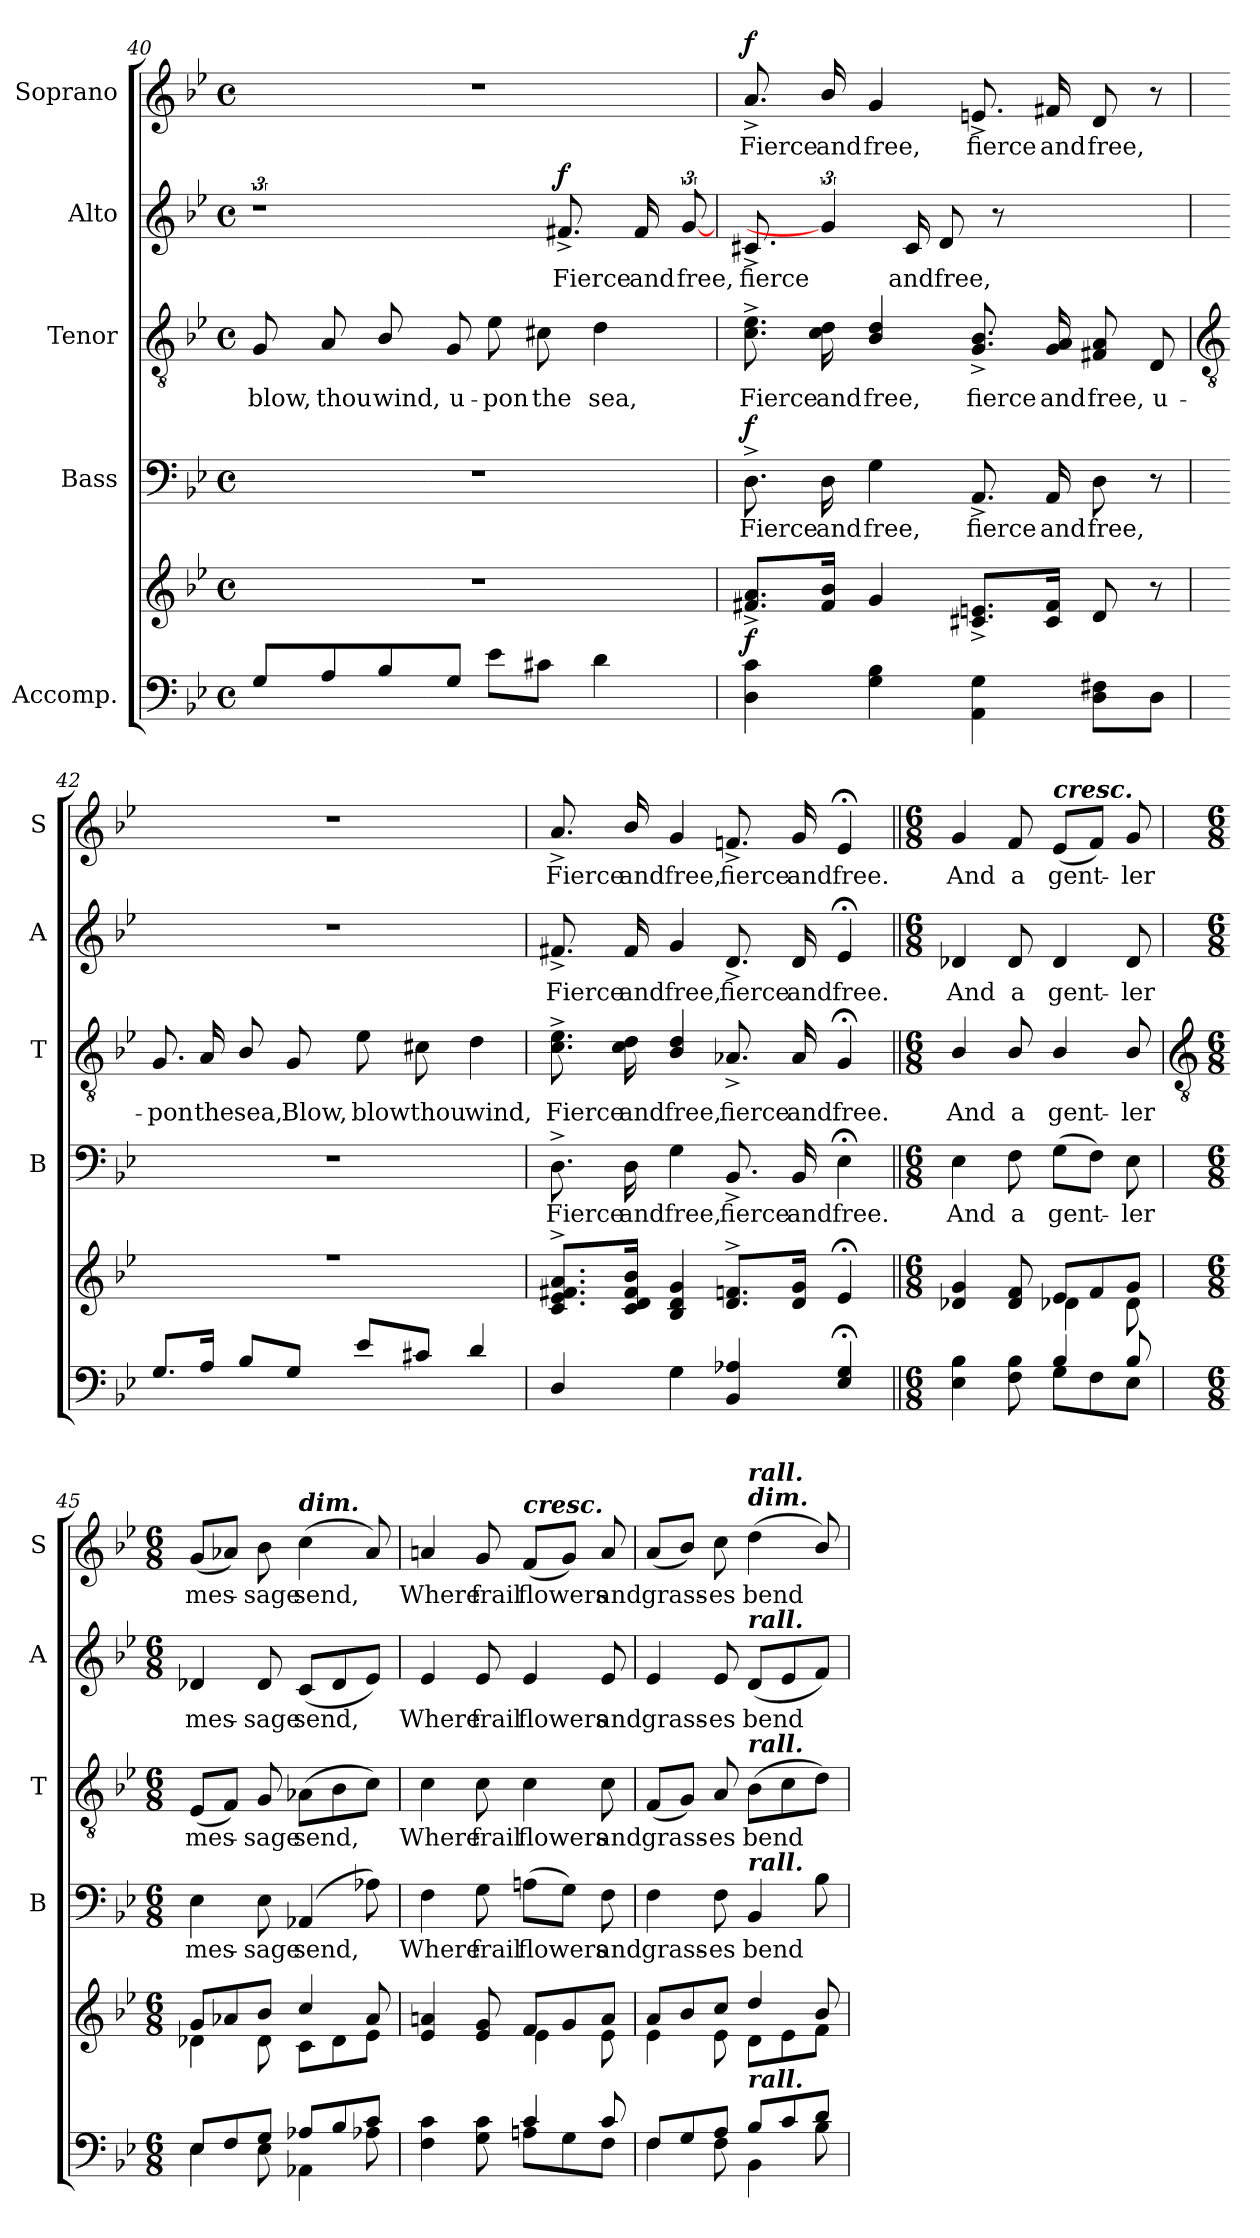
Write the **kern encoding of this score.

**kern	**kern	**dynam	**kern	**text	**dynam	**kern	**text	**kern	**text	**dynam	**kern	**text	**dynam
*part5	*part5	*part5	*part4	*part4	*part4	*part3	*part3	*part2	*part2	*part2	*part1	*part1	*part1
*staff6	*staff5	*staff5/6	*staff4	*staff4	*staff4	*staff3	*staff3	*staff2	*staff2	*staff2	*staff1	*staff1	*staff1
*I"Accomp.	*	*	*I"Bass	*	*	*I"Tenor	*	*I"Alto	*	*	*I"Soprano	*	*
*	*	*	*I'B	*	*	*I'T	*	*I'A	*	*	*I'S	*	*
!!LO:LB:g=z
*clefF4	*clefG2	*	*clefF4	*	*	*clefGv2	*	*clefG2	*	*	*clefG2	*	*
*k[b-e-]	*k[b-e-]	*	*k[b-e-]	*	*	*k[b-e-]	*	*k[b-e-]	*	*	*k[b-e-]	*	*
*B-:	*B-:	*	*B-:	*	*	*B-:	*	*B-:	*	*	*B-:	*	*
*M4/4	*M4/4	*	*M4/4	*	*	*M4/4	*	*M4/4	*	*	*M4/4	*	*
*met(c)	*met(c)	*	*met(c)	*	*	*met(c)	*	*met(c)	*	*	*met(c)	*	*
=40	=40	=40	=40	=40	=40	=40	=40	=40	=40	=40	=40	=40	=40
!	!	!	!	!	!	!	!LO:LY:b	!	!	!	!	!	!
8GL	1r	.	1r	.	.	8G	blow,	3%2r	.	.	1r	.	.
!	!	!	!	!	!	!	!LO:LY:b	!	!	!	!	!	!
8A	.	.	.	.	.	8A	thou	.	.	.	.	.	.
!	!	!	!	!	!	!	!LO:LY:b	!	!	!	!	!	!
8B-/	.	.	.	.	.	8B-/	wind,	.	.	.	.	.	.
!	!	!	!	!	!	!	!LO:LY:b	!	!	!	!	!	!
8GJ	.	.	.	.	.	8G	u-	.	.	.	.	.	.
!	!	!	!	!	!	!	!LO:LY:b	!	!	!	!	!	!
8e-L	.	.	.	.	.	8e-	-pon	.	.	.	.	.	.
!	!	!	!	!	!	!	!LO:LY:b	!	!	!	!	!	!
8c#XJ	.	.	.	.	.	8c#X	the	.	.	.	.	.	.
!	!	!	!	!	!	!	!	!	!LO:LY:b	!LO:DY:b	!	!	!
.	.	.	.	.	.	.	.	8.f#X^	Fierce	f	.	.	.
!	!	!	!	!	!	!	!LO:LY:b	!	!	!	!	!	!
4d	.	.	.	.	.	4d	sea,	.	.	.	.	.	.
!	!	!	!	!	!	!	!	!	!LO:LY:b	!	!	!	!
.	.	.	.	.	.	.	.	16f#	and	.	.	.	.
!	!	!	!	!	!	!	!	!	!LO:LY:b	!	!	!	!
.	.	.	.	.	.	.	.	[12g	free,	.	.	.	.
=41	=41	=41	=41	=41	=41	=41	=41	=41	=41	=41	=41	=41	=41
!	!	!LO:DY:b	!	!LO:LY:b	!LO:DY:b	!	!LO:LY:b	!	!LO:LY:b	!	!	!LO:LY:b	!LO:DY:b
4D 4c	8.f#X^ 8.a^L	f	8.D^	Fierce	f	8.c^ 8.e-^	Fierce	8.c#X^	fierce	.	8.a^	Fierce	f
!	!	!	!	!LO:LY:b	!	!	!LO:LY:b	!	!	!	!	!LO:LY:b	!
.	16f#/ 16b-/J	.	16D	and	.	16c 16d	and	6g]	.	.	16b-/	and	.
!	!	!	!	!LO:LY:b	!	!	!LO:LY:b	!	!	!	!	!LO:LY:b	!
4G\ 4B-\	4g	.	4G	free,	.	4B-/ 4d/	free,	.	.	.	4g	free,	.
!	!	!	!	!	!	!	!	!	!LO:LY:b	!	!	!	!
.	.	.	.	.	.	.	.	16c#	and	.	.	.	.
!	!	!	!	!	!	!	!	!	!LO:LY:b	!	!	!	!
.	.	.	.	.	.	.	.	8d	free,	.	.	.	.
!	!	!	!	!LO:LY:b	!	!	!LO:LY:b	!	!	!	!	!LO:LY:b	!
4AA 4G	8.c#X^ 8.en^L	.	8.AA^	fierce	.	8.G^ 8.B-^	fierce	.	.	.	8.en^	fierce	.
.	.	.	.	.	.	.	.	8r	.	.	.	.	.
.	.	.	.	.	.	.	.	3ryy	.	.	.	.	.
!	!	!	!	!LO:LY:b	!	!	!LO:LY:b	!	!	!	!	!LO:LY:b	!
.	16c# 16f#J	.	16AA	and	.	16G 16A	and	.	.	.	16f#X	and	.
!	!	!	!	!LO:LY:b	!	!	!LO:LY:b	!	!	!	!	!LO:LY:b	!
8D 8F#XL	8d	.	8D	free,	.	8F#X 8A	free,	.	.	.	8d	free,	.
!	!	!	!	!	!	!	!LO:LY:b	!	!	!	!	!	!
8DJ	8r	.	8r	.	.	8D	u-	.	.	.	8r	.	.
!!LO:LB:g=z
=42	=42	=42	=42	=42	=42	=42	=42	=42	=42	=42	=42	=42	=42
*	*	*	*	*	*	*clefGv2	*	*	*	*	*	*	*
*^	*^	*	*	*	*	*	*	*	*	*	*	*	*
!	!	!	!	!	!	!	!	!	!LO:LY:b	!	!	!	!	!	!
8.GL	1ryy	1r	1ryy	.	1r	.	.	8.G	-pon	1r	.	.	1r	.	.
!	!	!	!	!	!	!	!	!	!LO:LY:b	!	!	!	!	!	!
16AJ	.	.	.	.	.	.	.	16A	the	.	.	.	.	.	.
!	!	!	!	!	!	!	!	!	!LO:LY:b	!	!	!	!	!	!
8B-/L	.	.	.	.	.	.	.	8B-/	sea,	.	.	.	.	.	.
!	!	!	!	!	!	!	!	!	!LO:LY:b	!	!	!	!	!	!
8GJ	.	.	.	.	.	.	.	8G	Blow,	.	.	.	.	.	.
!	!	!	!	!	!	!	!	!	!LO:LY:b	!	!	!	!	!	!
8e-L	.	.	.	.	.	.	.	8e-	blow	.	.	.	.	.	.
!	!	!	!	!	!	!	!	!	!LO:LY:b	!	!	!	!	!	!
8c#XJ	.	.	.	.	.	.	.	8c#X	thou	.	.	.	.	.	.
!	!	!	!	!	!	!	!	!	!LO:LY:b	!	!	!	!	!	!
4d	.	.	.	.	.	.	.	4d	wind,	.	.	.	.	.	.
=43	=43	=43	=43	=43	=43	=43	=43	=43	=43	=43	=43	=43	=43	=43	=43
!	!	!	!	!	!	!LO:LY:b	!	!	!LO:LY:b	!	!LO:LY:b	!	!	!LO:LY:b	!
4D	1ryy	8.c^ 8.e-^ 8.f#X^ 8.a^L	1ryy	.	8.D^	Fierce	.	8.c^ 8.e-^	Fierce	8.f#X^	Fierce	.	8.a^	Fierce	.
!	!	!	!	!	!	!LO:LY:b	!	!	!LO:LY:b	!	!LO:LY:b	!	!	!LO:LY:b	!
.	.	16c 16d 16f# 16b-J	.	.	16D	and	.	16c 16d	and	16f#	and	.	16b-/	and	.
!	!	!	!	!	!	!LO:LY:b	!	!	!LO:LY:b	!	!LO:LY:b	!	!	!LO:LY:b	!
4G\	.	4B- 4d 4g	.	.	4G	free,	.	4B-/ 4d/	free,	4g	free,	.	4g	free,	.
!	!	!	!	!	!	!LO:LY:b	!	!	!LO:LY:b	!	!LO:LY:b	!	!	!LO:LY:b	!
4BB- 4A-X	.	8.d^ 8.fn^L	.	.	8.BB-^	fierce	.	8.A-X^	fierce	8.d^	fierce	.	8.fn^	fierce	.
!	!	!	!	!	!	!LO:LY:b	!	!	!LO:LY:b	!	!LO:LY:b	!	!	!LO:LY:b	!
.	.	16d 16gJ	.	.	16BB-	and	.	16A-	and	16d	and	.	16g	and	.
!	!	!	!	!	!	!LO:LY:b	!	!	!LO:LY:b	!	!LO:LY:b	!	!	!LO:LY:b	!
4E-;< 4G;<	.	4e-;<	.	.	4E-;<	free.	.	4G;<	free.	4e-;<	free.	.	4e-;<	free.	.
=44||	=44||	=44||	=44||	=44||	=44||	=44||	=44||	=44||	=44||	=44||	=44||	=44||	=44||	=44||	=44||
*M6/8	*	*M6/8	*	*	*M6/8	*	*	*M6/8	*	*M6/8	*	*	*M6/8	*	*
!	!	!	!	!	!	!LO:LY:b	!	!	!LO:LY:b	!	!LO:LY:b	!	!	!LO:LY:b	!
4.ryy	4E-\ 4B-\	4d-X 4g	4.ryy	.	4E-	And	.	4B-/	And	4d-X	And	.	4g	And	.
!	!	!	!	!	!	!LO:LY:b	!	!	!LO:LY:b	!	!LO:LY:b	!	!	!LO:LY:b	!
.	8F\ 8B-\	8d- 8f	.	.	8F	a	.	8B-/	a	8d-	a	.	8f	a	.
!	!	!	!	!	!	!	!	!	!	!	!	!	!LO:TX:a:Bi:t=cresc.	!	!
!	!	!	!	!	!	!LO:LY:b	!	!	!LO:LY:b	!	!LO:LY:b	!	!	!LO:LY:b	!
4B-/	8G\L	8e-L	4d-X\	.	(>8GL	gent-	.	4B-/	gent-	4d-	gent-	.	(<8e-L	gent-	.
.	8F\	8f	.	.	8FJ)	.	.	.	.	.	.	.	8fJ)	.	.
!	!	!	!	!	!	!LO:LY:b	!	!	!LO:LY:b	!	!LO:LY:b	!	!	!LO:LY:b	!
8B-/	8E-\J	8gJ	8d-\	.	8E-	ler	.	8B-/	-ler	8d-	-ler	.	8g	ler	.
!!LO:LB:g=z
=45	=45	=45	=45	=45	=45	=45	=45	=45	=45	=45	=45	=45	=45	=45	=45
*	*	*	*	*	*	*	*	*clefGv2	*	*	*	*	*	*	*
*M6/8	*	*M6/8	*	*	*M6/8	*	*	*M6/8	*	*M6/8	*	*	*M6/8	*	*
!	!	!	!	!	!	!LO:LY:b	!	!	!LO:LY:b	!	!LO:LY:b	!	!	!LO:LY:b	!
8E-/L	4E-\	8gL	4d-X\	.	4E-	mes-	.	(<8E-L	mes-	4d-X	mes-	.	(<8gL	mes-	.
8F/	.	8a-X	.	.	.	.	.	8FJ)	.	.	.	.	8a-XJ)	.	.
!	!	!	!	!	!	!LO:LY:b	!	!	!LO:LY:b	!	!LO:LY:b	!	!	!LO:LY:b	!
8G/J	8E-\	8b-J	8d-\	.	8E-	-sage	.	8G	sage	8d-	-sage	.	8b-	sage	.
!	!	!	!	!	!	!	!	!	!	!	!	!	!LO:TX:a:Bi:t=dim.	!	!
!	!	!	!	!	!	!LO:LY:b	!	!	!LO:LY:b	!	!LO:LY:b	!	!	!LO:LY:b	!
8A-X/L	4AA-X\	4cc/	8c\L	.	(<4AA-X	send,	.	(>8A-XL	send,	(<8cL	send,	.	(<4cc	send,	.
8B-/	.	.	8d-\	.	.	.	.	8B-	.	8d-	.	.	.	.	.
8c/J	8A-X\	8a-	8e-\J	.	8A-X)	.	.	8cJ)	.	8e-J)	.	.	8a-)	.	.
=46	=46	=46	=46	=46	=46	=46	=46	=46	=46	=46	=46	=46	=46	=46	=46
!	!	!	!	!	!	!LO:LY:b	!	!	!LO:LY:b	!	!LO:LY:b	!	!	!LO:LY:b	!
4.ryy	4F\ 4c\	4e- 4an	4.ryy	.	4F	Where	.	4c	Where	4e-	Where	.	4an	Where	.
!	!	!	!	!	!	!LO:LY:b	!	!	!LO:LY:b	!	!LO:LY:b	!	!	!LO:LY:b	!
.	8G\ 8c\	8e- 8g	.	.	8G	frail	.	8c	frail	8e-	frail	.	8g	frail	.
!	!	!	!	!	!	!	!	!	!	!	!	!	!LO:TX:a:Bi:t=cresc.	!	!
!	!	!	!	!	!	!LO:LY:b	!	!	!LO:LY:b	!	!LO:LY:b	!	!	!LO:LY:b	!
4c/	8An\L	8fL	4e-\	.	(>8AnL	flowers	.	4c	flowers	4e-	flowers	.	(<8fL	flowers	.
.	8G\	8g	.	.	8GJ)	.	.	.	.	.	.	.	8gJ)	.	.
!	!	!	!	!	!	!LO:LY:b	!	!	!LO:LY:b	!	!LO:LY:b	!	!	!LO:LY:b	!
8c/	8F\J	8aJ	8e-\	.	8F	and	.	8c	and	8e-	and	.	8a	and	.
=47	=47	=47	=47	=47	=47	=47	=47	=47	=47	=47	=47	=47	=47	=47	=47
!	!	!	!	!	!	!LO:LY:b	!	!	!LO:LY:b	!	!LO:LY:b	!	!	!LO:LY:b	!
8F/L	4F\	8a/L	4e-\	.	4F	grass-	.	(<8FL	grass-	4e-	grass-	.	(<8aL	grass-	.
8G/	.	8b-/	.	.	.	.	.	8GJ)	.	.	.	.	8b-J)	.	.
!	!	!	!	!	!	!LO:LY:b	!	!	!LO:LY:b	!	!LO:LY:b	!	!	!LO:LY:b	!
8A/J	8F\	8cc/J	8e-\	.	8F	-es	.	8A	es	8e-	-es	.	8cc	es	.
!	!	!	!	!	!	!	!	!	!	!	!	!	!LO:TX:a:Bi:t=dim.	!	!
!	!	!	!	!	!	!	!	!	!	!	!	!	!LO:TX:a:Bi:t=rall.	!	!
!	!	!	!	!	!	!	!	!	!	!LO:TX:a:Bi:t=rall.	!	!	!	!	!
!	!	!	!	!	!	!	!	!LO:TX:a:Bi:t=rall.	!	!	!	!	!	!	!
!	!	!	!	!	!LO:TX:a:Bi:t=rall.	!	!	!	!	!	!	!	!	!	!
!LO:TX:a:Bi:t=rall.	!	!	!	!	!	!	!	!	!	!	!	!	!	!	!
!	!	!	!	!	!	!LO:LY:b	!	!	!LO:LY:b	!	!LO:LY:b	!	!	!LO:LY:b	!
8B-/L	4BB-\	4dd/	8d\L	.	4BB-	bend	.	(>8B-L	bend	(<8dL	bend	.	(<4dd	bend	.
8c/	.	.	8e-\	.	.	.	.	8c	.	8e-	.	.	.	.	.
8d/J	8B-\	8b-/	8f\J	.	8B-	.	.	8dJ)	.	8fJ)	.	.	8b-/)	.	.
*v	*v	*	*	*	*	*	*	*	*	*	*	*	*	*	*
*	*v	*v	*	*	*	*	*	*	*	*	*	*	*	*
=	=	=	=	=	=	=	=	=	=	=	=	=	=
*-	*-	*-	*-	*-	*-	*-	*-	*-	*-	*-	*-	*-	*-
